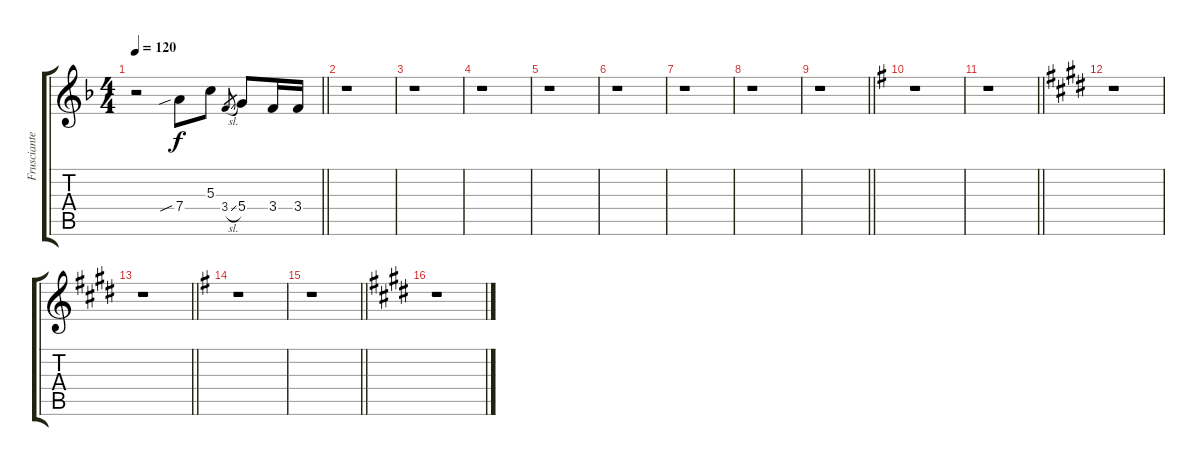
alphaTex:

\track ("Frusciante Slightly Dirty" "Frusciante") {instrument overdrivenguitar}
\staff {score tabs}
\tuning (E4 B3 G3 D3 A2 E2) {hide}
\ts (4 4)
\tempo 120
\clef g2
\barLineRight lightlight
\ks f
r.2{dy f} 7.4{sib}.8 5.3.8 3.4{sl}.8{gr} 5.4.8 3.4.16 3.4.16 |
r.1 |
r.1 |
r.1 |
r.1 |
r.1 |
r.1 |
r.1 |
\barLineRight lightlight
r.1 |
\section ("" " ")
\ks g
r.1 |
\barLineRight lightlight
r.1 |
\ks e
r.1 |
\barLineRight lightlight
\ks c#minor
r.1 |
\ks g
r.1 |
\barLineRight lightlight
r.1 |
\ks e
r.1
